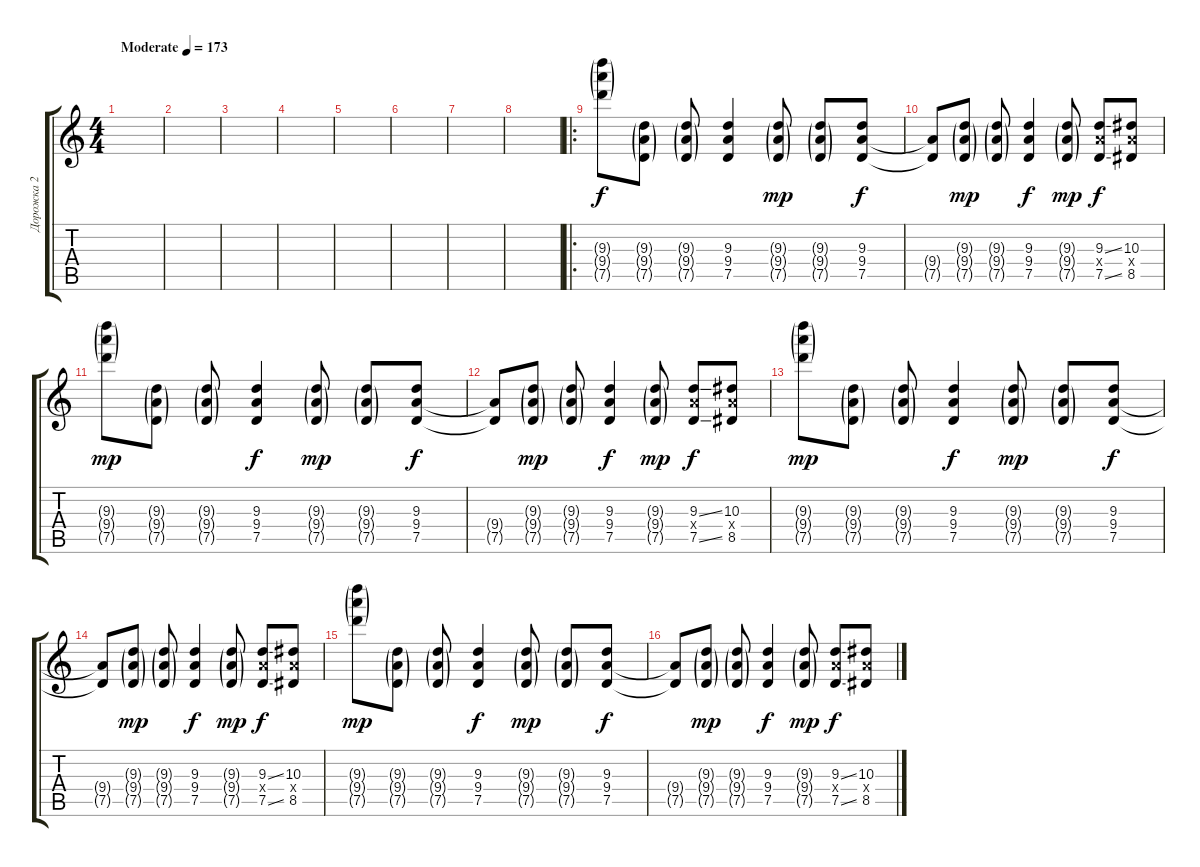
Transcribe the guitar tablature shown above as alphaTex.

\track ("Дорожка 2" "Дорожка 2") {instrument overdrivenguitar}
\staff {score tabs}
\tuning (D4 A3 F3 C3 G2 C2) {hide}
\ts (4 4)
\tempo (173 "Moderate")
\clef g2
\ks c
|
|
|
|
|
|
|
|
\ro
(9.3{g} 9.4{g} 7.5{g}).8{ot 15mb} (9.3{g} 9.4{g} 7.5{g}).8 (9.3{g} 9.4{g} 7.5{g}).8 (9.3 9.4 7.5).4{dy f} (9.3{g} 9.4{g} 7.5{g}).8{dy mp} (9.3{g} 9.4{g} 7.5{g}).8 (9.3 9.4 7.5).8{dy f} |
(9.4{t} 7.5{t}).8 (9.3{g} 9.4{g} 7.5{g}).8{dy mp} (9.3{g} 9.4{g} 7.5{g}).8 (9.3 9.4 7.5).4{dy f} (9.3{g} 9.4{g} 7.5{g}).8{dy mp} (9.3{ss} 9.4{x} 7.5{ss}).8{dy f} (10.3 9.4{x} 8.5).8 |
(9.3{g} 9.4{g} 7.5{g}).8{ot 15mb dy mp} (9.3{g} 9.4{g} 7.5{g}).8 (9.3{g} 9.4{g} 7.5{g}).8 (9.3 9.4 7.5).4{dy f} (9.3{g} 9.4{g} 7.5{g}).8{dy mp} (9.3{g} 9.4{g} 7.5{g}).8 (9.3 9.4 7.5).8{dy f} |
(9.4{t} 7.5{t}).8 (9.3{g} 9.4{g} 7.5{g}).8{dy mp} (9.3{g} 9.4{g} 7.5{g}).8 (9.3 9.4 7.5).4{dy f} (9.3{g} 9.4{g} 7.5{g}).8{dy mp} (9.3{ss} 9.4{x} 7.5{ss}).8{dy f} (10.3 9.4{x} 8.5).8 |
(9.3{g} 9.4{g} 7.5{g}).8{ot 15mb dy mp} (9.3{g} 9.4{g} 7.5{g}).8 (9.3{g} 9.4{g} 7.5{g}).8 (9.3 9.4 7.5).4{dy f} (9.3{g} 9.4{g} 7.5{g}).8{dy mp} (9.3{g} 9.4{g} 7.5{g}).8 (9.3 9.4 7.5).8{dy f} |
(9.4{t} 7.5{t}).8 (9.3{g} 9.4{g} 7.5{g}).8{dy mp} (9.3{g} 9.4{g} 7.5{g}).8 (9.3 9.4 7.5).4{dy f} (9.3{g} 9.4{g} 7.5{g}).8{dy mp} (9.3{ss} 9.4{x} 7.5{ss}).8{dy f} (10.3 9.4{x} 8.5).8 |
(9.3{g} 9.4{g} 7.5{g}).8{ot 15mb dy mp} (9.3{g} 9.4{g} 7.5{g}).8 (9.3{g} 9.4{g} 7.5{g}).8 (9.3 9.4 7.5).4{dy f} (9.3{g} 9.4{g} 7.5{g}).8{dy mp} (9.3{g} 9.4{g} 7.5{g}).8 (9.3 9.4 7.5).8{dy f} |
(9.4{t} 7.5{t}).8 (9.3{g} 9.4{g} 7.5{g}).8{dy mp} (9.3{g} 9.4{g} 7.5{g}).8 (9.3 9.4 7.5).4{dy f} (9.3{g} 9.4{g} 7.5{g}).8{dy mp} (9.3{ss} 9.4{x} 7.5{ss}).8{dy f} (10.3 9.4{x} 8.5).8
